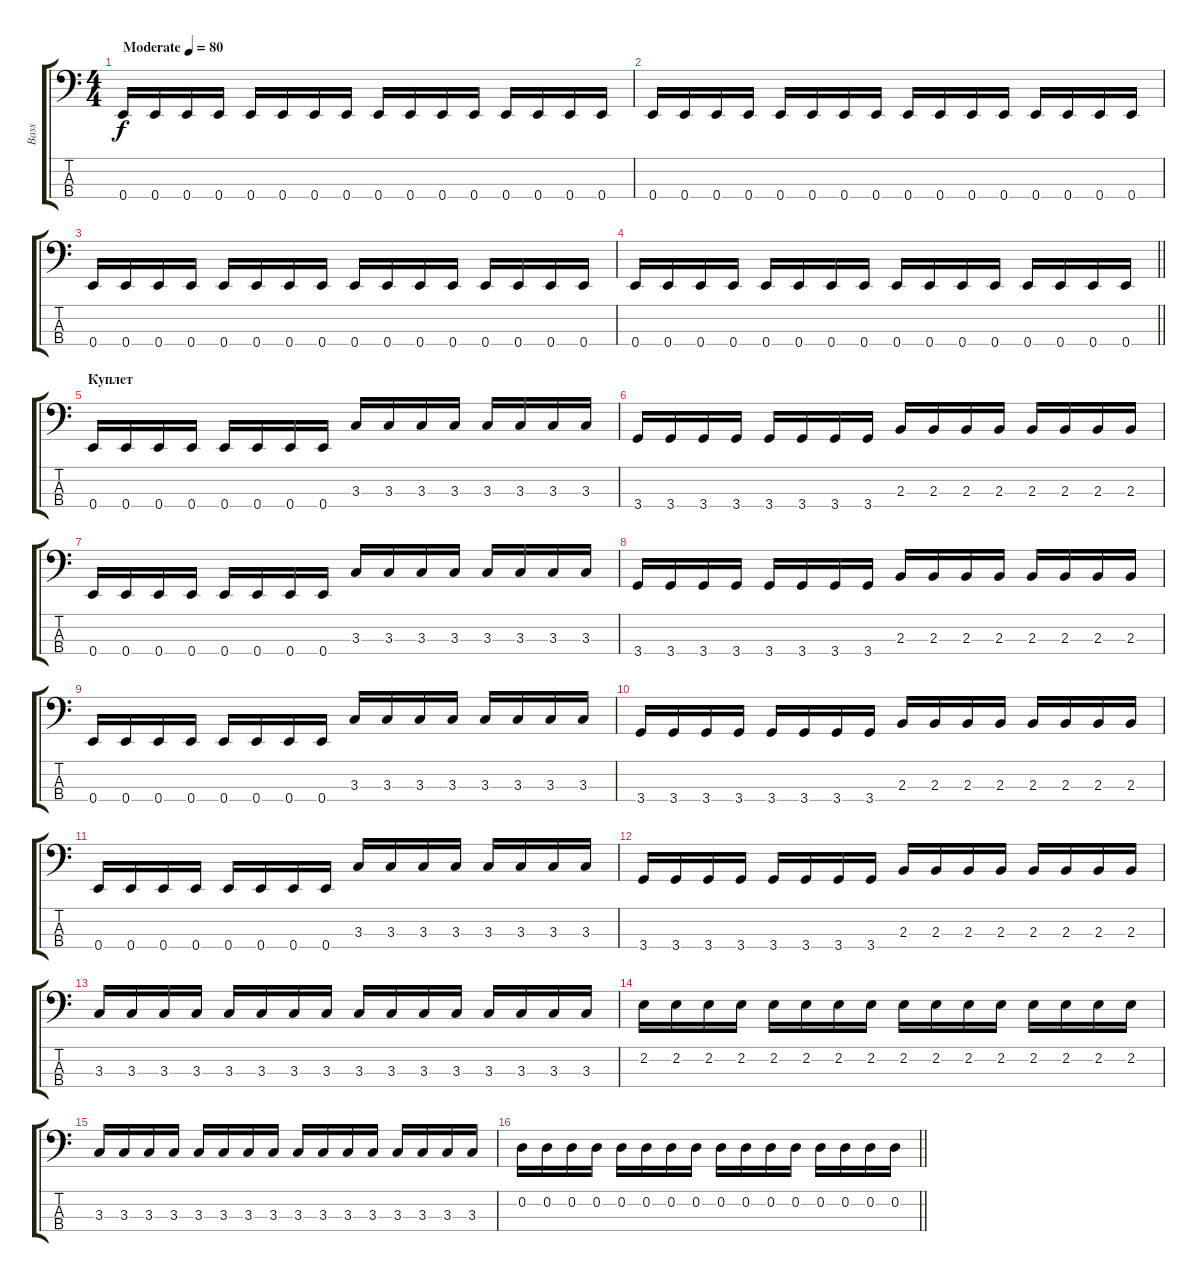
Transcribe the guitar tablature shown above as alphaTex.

\track ("Bass" "Bass") {instrument electricbassfinger}
\staff {score tabs}
\tuning (G2 D2 A1 E1) {hide}
\ts (4 4)
\tempo (80 "Moderate")
\clef f4
\ks c
0.4.16{dy f instrument electricbassfinger} 0.4.16 0.4.16 0.4.16 0.4.16 0.4.16 0.4.16 0.4.16 0.4.16 0.4.16 0.4.16 0.4.16 0.4.16 0.4.16 0.4.16 0.4.16 |
0.4.16 0.4.16 0.4.16 0.4.16 0.4.16 0.4.16 0.4.16 0.4.16 0.4.16 0.4.16 0.4.16 0.4.16 0.4.16 0.4.16 0.4.16 0.4.16 |
0.4.16 0.4.16 0.4.16 0.4.16 0.4.16 0.4.16 0.4.16 0.4.16 0.4.16 0.4.16 0.4.16 0.4.16 0.4.16 0.4.16 0.4.16 0.4.16 |
\barLineRight lightlight
0.4.16 0.4.16 0.4.16 0.4.16 0.4.16 0.4.16 0.4.16 0.4.16 0.4.16 0.4.16 0.4.16 0.4.16 0.4.16 0.4.16 0.4.16 0.4.16 |
\section ("" "Куплет")
0.4.16 0.4.16 0.4.16 0.4.16 0.4.16 0.4.16 0.4.16 0.4.16 3.3.16 3.3.16 3.3.16 3.3.16 3.3.16 3.3.16 3.3.16 3.3.16 |
3.4.16 3.4.16 3.4.16 3.4.16 3.4.16 3.4.16 3.4.16 3.4.16 2.3.16 2.3.16 2.3.16 2.3.16 2.3.16 2.3.16 2.3.16 2.3.16 |
0.4.16 0.4.16 0.4.16 0.4.16 0.4.16 0.4.16 0.4.16 0.4.16 3.3.16 3.3.16 3.3.16 3.3.16 3.3.16 3.3.16 3.3.16 3.3.16 |
3.4.16 3.4.16 3.4.16 3.4.16 3.4.16 3.4.16 3.4.16 3.4.16 2.3.16 2.3.16 2.3.16 2.3.16 2.3.16 2.3.16 2.3.16 2.3.16 |
0.4.16 0.4.16 0.4.16 0.4.16 0.4.16 0.4.16 0.4.16 0.4.16 3.3.16 3.3.16 3.3.16 3.3.16 3.3.16 3.3.16 3.3.16 3.3.16 |
3.4.16 3.4.16 3.4.16 3.4.16 3.4.16 3.4.16 3.4.16 3.4.16 2.3.16 2.3.16 2.3.16 2.3.16 2.3.16 2.3.16 2.3.16 2.3.16 |
0.4.16 0.4.16 0.4.16 0.4.16 0.4.16 0.4.16 0.4.16 0.4.16 3.3.16 3.3.16 3.3.16 3.3.16 3.3.16 3.3.16 3.3.16 3.3.16 |
3.4.16 3.4.16 3.4.16 3.4.16 3.4.16 3.4.16 3.4.16 3.4.16 2.3.16 2.3.16 2.3.16 2.3.16 2.3.16 2.3.16 2.3.16 2.3.16 |
3.3.16 3.3.16 3.3.16 3.3.16 3.3.16 3.3.16 3.3.16 3.3.16 3.3.16 3.3.16 3.3.16 3.3.16 3.3.16 3.3.16 3.3.16 3.3.16 |
2.2.16 2.2.16 2.2.16 2.2.16 2.2.16 2.2.16 2.2.16 2.2.16 2.2.16 2.2.16 2.2.16 2.2.16 2.2.16 2.2.16 2.2.16 2.2.16 |
3.3.16 3.3.16 3.3.16 3.3.16 3.3.16 3.3.16 3.3.16 3.3.16 3.3.16 3.3.16 3.3.16 3.3.16 3.3.16 3.3.16 3.3.16 3.3.16 |
\barLineRight lightlight
0.2.16 0.2.16 0.2.16 0.2.16 0.2.16 0.2.16 0.2.16 0.2.16 0.2.16 0.2.16 0.2.16 0.2.16 0.2.16 0.2.16 0.2.16 0.2.16
